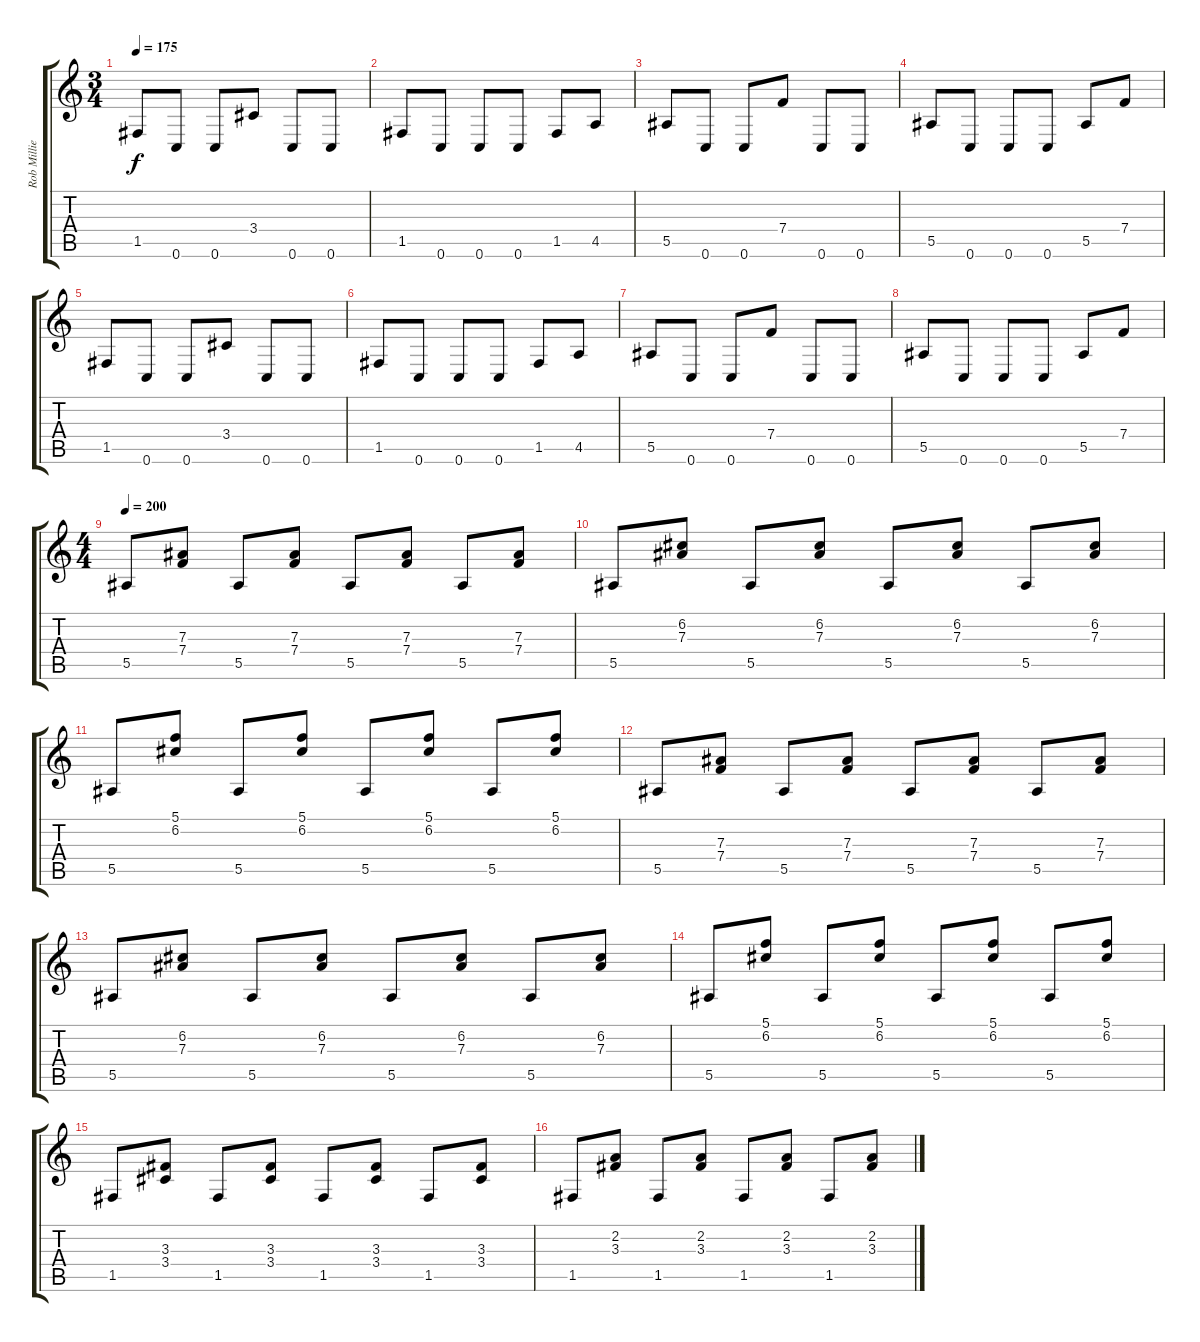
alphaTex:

\track ("Rob Millie" "Rob Millie") {instrument distortionguitar}
\staff {score tabs}
\tuning (C4 G3 Eb3 Bb2 F2 C2) {hide}
\ts (3 4)
\tempo 175
\clef g2
\ks c
1.5.8{dy f} 0.6.8 0.6.8 3.4.8 0.6.8 0.6.8 |
1.5.8 0.6.8 0.6.8 0.6.8 1.5.8 4.5.8 |
5.5.8 0.6.8 0.6.8 7.4.8 0.6.8 0.6.8 |
5.5.8 0.6.8 0.6.8 0.6.8 5.5.8 7.4.8 |
1.5.8 0.6.8 0.6.8 3.4.8 0.6.8 0.6.8 |
1.5.8 0.6.8 0.6.8 0.6.8 1.5.8 4.5.8 |
5.5.8 0.6.8 0.6.8 7.4.8 0.6.8 0.6.8 |
5.5.8 0.6.8 0.6.8 0.6.8 5.5.8 7.4.8 |
\ts (4 4)
\tempo 200
5.5.8 (7.3 7.4).8 5.5.8 (7.3 7.4).8 5.5.8 (7.3 7.4).8 5.5.8 (7.3 7.4).8 |
5.5.8 (6.2 7.3).8 5.5.8 (6.2 7.3).8 5.5.8 (6.2 7.3).8 5.5.8 (6.2 7.3).8 |
5.5.8 (5.1 6.2).8 5.5.8 (5.1 6.2).8 5.5.8 (5.1 6.2).8 5.5.8 (5.1 6.2).8 |
5.5.8 (7.3 7.4).8 5.5.8 (7.3 7.4).8 5.5.8 (7.3 7.4).8 5.5.8 (7.3 7.4).8 |
5.5.8 (6.2 7.3).8 5.5.8 (6.2 7.3).8 5.5.8 (6.2 7.3).8 5.5.8 (6.2 7.3).8 |
5.5.8 (5.1 6.2).8 5.5.8 (5.1 6.2).8 5.5.8 (5.1 6.2).8 5.5.8 (5.1 6.2).8 |
1.5.8 (3.3 3.4).8 1.5.8 (3.3 3.4).8 1.5.8 (3.3 3.4).8 1.5.8 (3.3 3.4).8 |
1.5.8 (2.2 3.3).8 1.5.8 (2.2 3.3).8 1.5.8 (2.2 3.3).8 1.5.8 (2.2 3.3).8
